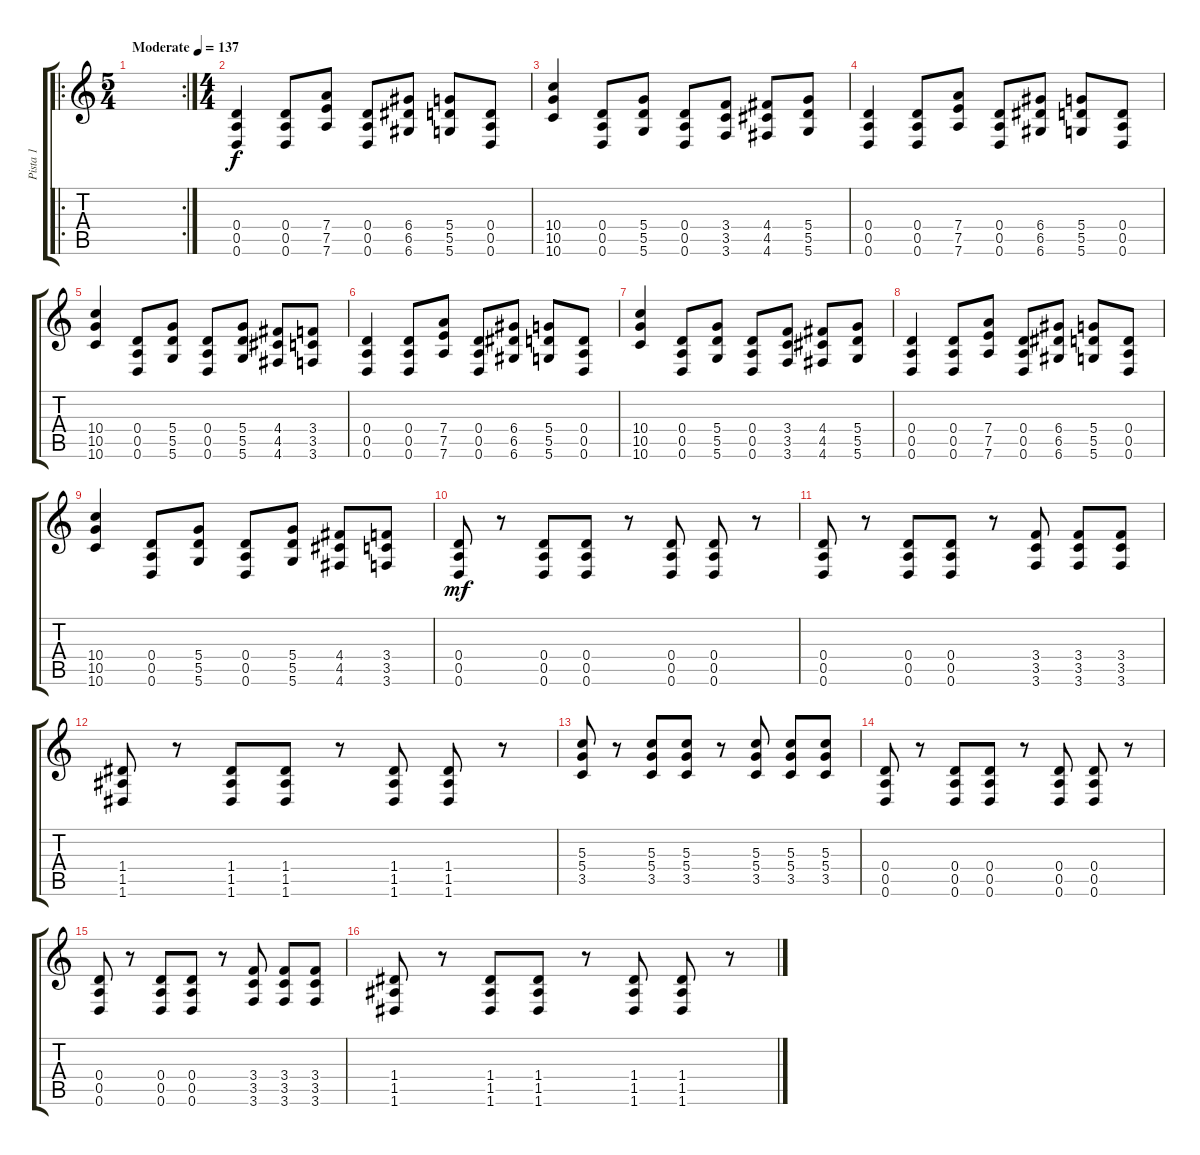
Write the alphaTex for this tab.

\track ("Pista 1" "Pista 1") {instrument distortionguitar}
\staff {score tabs}
\tuning (E4 B3 G3 D3 A2 D2) {hide}
\ro
\rc 2
\ts (5 4)
\tempo (137 "Moderate")
\clef g2
\ks c
|
\ts (4 4)
(0.4 0.5 0.6).4 (0.4 0.5 0.6).8 (7.4 7.5 7.6).8 (0.4 0.5 0.6).8 (6.4 6.5 6.6).8 (5.4 5.5 5.6).8 (0.4 0.5 0.6).8 |
(10.4 10.5 10.6).4 (0.4 0.5 0.6).8 (5.4 5.5 5.6).8 (0.4 0.5 0.6).8 (3.4 3.5 3.6).8 (4.4 4.5 4.6).8 (5.4 5.5 5.6).8 |
(0.4 0.5 0.6).4 (0.4 0.5 0.6).8 (7.4 7.5 7.6).8 (0.4 0.5 0.6).8 (6.4 6.5 6.6).8 (5.4 5.5 5.6).8 (0.4 0.5 0.6).8 |
(10.4 10.5 10.6).4 (0.4 0.5 0.6).8 (5.4 5.5 5.6).8 (0.4 0.5 0.6).8 (5.4 5.5 5.6).8 (4.4 4.5 4.6).8 (3.4 3.5 3.6).8 |
(0.4 0.5 0.6).4 (0.4 0.5 0.6).8 (7.4 7.5 7.6).8 (0.4 0.5 0.6).8 (6.4 6.5 6.6).8 (5.4 5.5 5.6).8 (0.4 0.5 0.6).8 |
(10.4 10.5 10.6).4 (0.4 0.5 0.6).8 (5.4 5.5 5.6).8 (0.4 0.5 0.6).8 (3.4 3.5 3.6).8 (4.4 4.5 4.6).8 (5.4 5.5 5.6).8 |
(0.4 0.5 0.6).4 (0.4 0.5 0.6).8 (7.4 7.5 7.6).8 (0.4 0.5 0.6).8 (6.4 6.5 6.6).8 (5.4 5.5 5.6).8 (0.4 0.5 0.6).8 |
(10.4 10.5 10.6).4 (0.4 0.5 0.6).8 (5.4 5.5 5.6).8 (0.4 0.5 0.6).8 (5.4 5.5 5.6).8 (4.4 4.5 4.6).8 (3.4 3.5 3.6).8 |
(0.4 0.5 0.6).8{dy mf} r.8 (0.4 0.5 0.6).8 (0.4 0.5 0.6).8 r.8 (0.4 0.5 0.6).8 (0.4 0.5 0.6).8 r.8 |
(0.4 0.5 0.6).8 r.8 (0.4 0.5 0.6).8 (0.4 0.5 0.6).8 r.8 (3.4 3.5 3.6).8 (3.4 3.5 3.6).8 (3.4 3.5 3.6).8 |
(1.4 1.5 1.6).8 r.8 (1.4 1.5 1.6).8 (1.4 1.5 1.6).8 r.8 (1.4 1.5 1.6).8 (1.4 1.5 1.6).8 r.8 |
(5.3 5.4 3.5).8 r.8 (5.3 5.4 3.5).8 (5.3 5.4 3.5).8 r.8 (5.3 5.4 3.5).8 (5.3 5.4 3.5).8 (5.3 5.4 3.5).8 |
(0.4 0.5 0.6).8 r.8 (0.4 0.5 0.6).8 (0.4 0.5 0.6).8 r.8 (0.4 0.5 0.6).8 (0.4 0.5 0.6).8 r.8 |
(0.4 0.5 0.6).8 r.8 (0.4 0.5 0.6).8 (0.4 0.5 0.6).8 r.8 (3.4 3.5 3.6).8 (3.4 3.5 3.6).8 (3.4 3.5 3.6).8 |
(1.4 1.5 1.6).8 r.8 (1.4 1.5 1.6).8 (1.4 1.5 1.6).8 r.8 (1.4 1.5 1.6).8 (1.4 1.5 1.6).8 r.8
